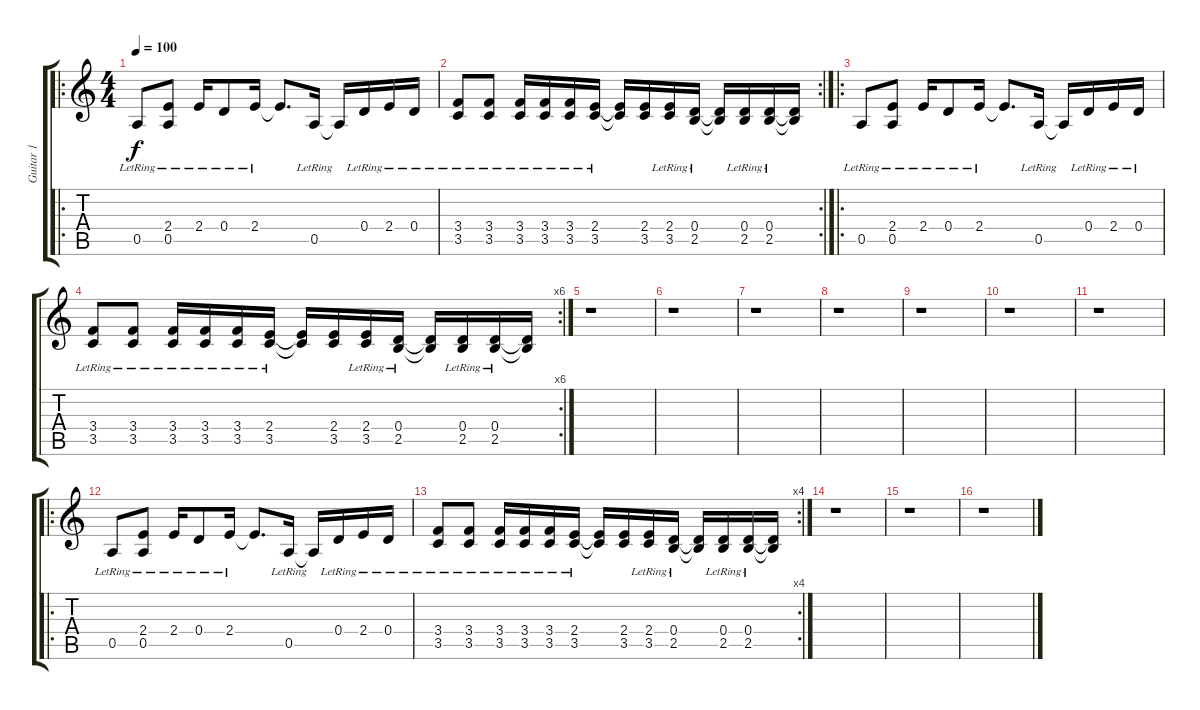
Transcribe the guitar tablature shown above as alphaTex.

\track ("Guitar 1" "Guitar 1") {instrument acousticguitarnylon}
\staff {score tabs}
\tuning (E4 B3 G3 D3 A2 E2) {hide}
\ro
\ts (4 4)
\tempo 100
\clef g2
\ks c
0.5{lr}.8{dy f instrument acousticguitarnylon} (2.4{lr} 0.5{lr}).8 2.4{lr}.16 0.4{lr}.8 2.4{lr}.16 2.4{t}.8{d} 0.5{lr}.16 0.5{t}.16 0.4{lr}.16 2.4{lr}.16 0.4{lr}.16 |
\rc 2
(3.4{lr} 3.5{lr}).8 (3.4{lr} 3.5{lr}).8 (3.4{lr} 3.5{lr}).16 (3.4{lr} 3.5{lr}).16 (3.4{lr} 3.5{lr}).16 (2.4{lr} 3.5{lr}).16 (2.4{t} 3.5{t}).16 (2.4 3.5).16 (2.4{lr} 3.5{lr}).16 (0.4{lr} 2.5{lr}).16 (0.4{t} 2.5{t}).16 (0.4{lr} 2.5{lr}).16 (0.4{lr} 2.5{lr}).16 (0.4{t} 2.5{t}).16 |
\ro
0.5{lr}.8 (2.4{lr} 0.5{lr}).8 2.4{lr}.16 0.4{lr}.8 2.4{lr}.16 2.4{t}.8{d} 0.5{lr}.16 0.5{t}.16 0.4{lr}.16 2.4{lr}.16 0.4{lr}.16 |
\rc 6
(3.4{lr} 3.5{lr}).8 (3.4{lr} 3.5{lr}).8 (3.4{lr} 3.5{lr}).16 (3.4{lr} 3.5{lr}).16 (3.4{lr} 3.5{lr}).16 (2.4{lr} 3.5{lr}).16 (2.4{t} 3.5{t}).16 (2.4 3.5).16 (2.4{lr} 3.5{lr}).16 (0.4{lr} 2.5{lr}).16 (0.4{t} 2.5{t}).16 (0.4{lr} 2.5{lr}).16 (0.4{lr} 2.5{lr}).16 (0.4{t} 2.5{t}).16 |
r.1 |
r.1 |
r.1 |
r.1 |
r.1 |
r.1 |
r.1 |
\ro
0.5{lr}.8 (2.4{lr} 0.5{lr}).8 2.4{lr}.16 0.4{lr}.8 2.4{lr}.16 2.4{t}.8{d} 0.5{lr}.16 0.5{t}.16 0.4{lr}.16 2.4{lr}.16 0.4{lr}.16 |
\rc 4
(3.4{lr} 3.5{lr}).8 (3.4{lr} 3.5{lr}).8 (3.4{lr} 3.5{lr}).16 (3.4{lr} 3.5{lr}).16 (3.4{lr} 3.5{lr}).16 (2.4{lr} 3.5{lr}).16 (2.4{t} 3.5{t}).16 (2.4 3.5).16 (2.4{lr} 3.5{lr}).16 (0.4{lr} 2.5{lr}).16 (0.4{t} 2.5{t}).16 (0.4{lr} 2.5{lr}).16 (0.4{lr} 2.5{lr}).16 (0.4{t} 2.5{t}).16 |
r.1 |
r.1 |
r.1
